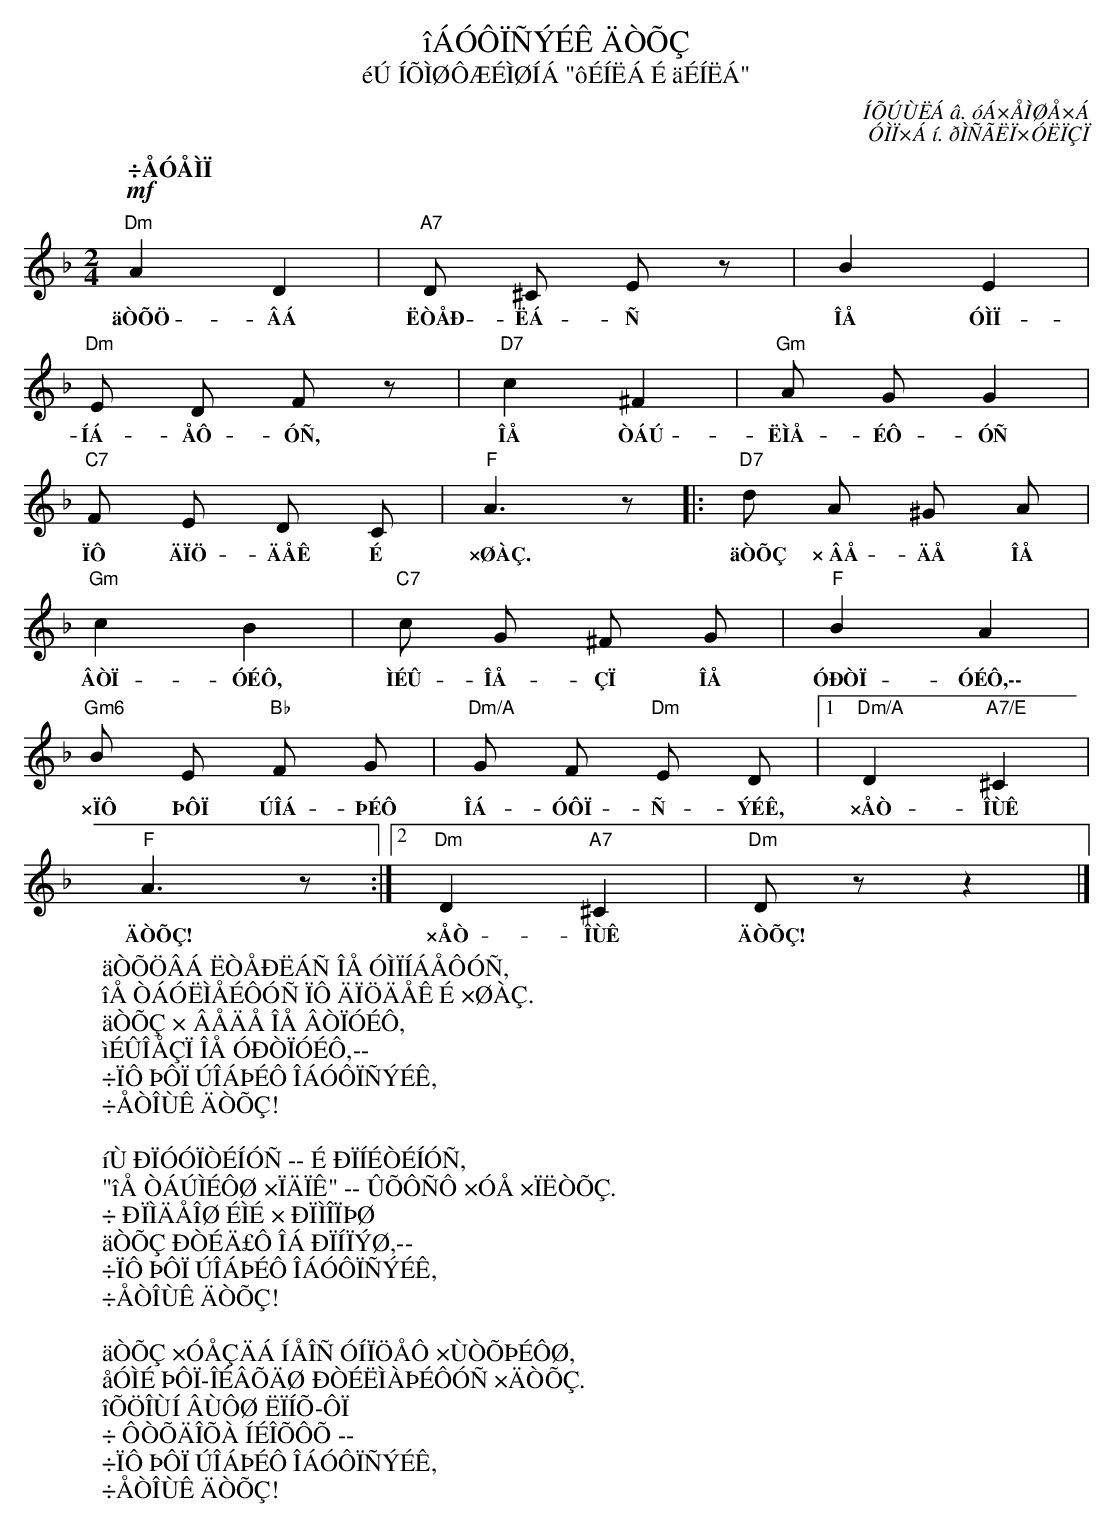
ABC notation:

X:1
T:îÁÓÔÏÑÝÉÊ ÄÒÕÇ
T:éÚ ÍÕÌØÔÆÉÌØÍÁ "ôÉÍËÁ É äÉÍËÁ"
C:ÍÕÚÙËÁ â. óÁ×ÅÌØÅ×Á
C:ÓÌÏ×Á í. ðÌÑÃËÏ×ÓËÏÇÏ
M:2/4
Q:"÷ÅÓÅÌÏ"
L:1/8
K:F
!mf!"Dm"A2 D2|"A7"D ^C E z|B2 E2|
w:äÒÕÖ- ÂÁ ËÒÅÐ- ËÁ- Ñ ÎÅ ÓÌÏ-
"Dm"E D F z|"D7"c2 ^F2|"Gm"A G G2|
w:ÍÁ- ÅÔ- ÓÑ, ÎÅ ÒÁÚ- ËÌÅ- ÉÔ- ÓÑ
"C7"F E D C|"F"A3 z|:"D7"d A ^G A|
w:ÏÔ ÄÏÖ- ÄÅÊ É ×ØÀÇ. äÒÕÇ ×~ÂÅ- ÄÅ ÎÅ
"Gm"c2 B2|"C7"c G ^F G|"F"B2 A2|
w:ÂÒÏ- ÓÉÔ, ÌÉÛ- ÎÅ- ÇÏ ÎÅ ÓÐÒÏ- ÓÉÔ,\-\-
"Gm6"B E "Bb"F G|"Dm/A"G F "Dm"E D|[1 "Dm/A"D2 "A7/E"^C2|
w:×ÏÔ ÞÔÏ ÚÎÁ- ÞÉÔ ÎÁ- ÓÔÏ- Ñ- ÝÉÊ, ×ÅÒ- ÎÙÊ
"F"A3 z:| [2"Dm"D2 "A7"^C2|"Dm"D z z2|]
w:ÄÒÕÇ! ×ÅÒ- ÎÙÊ ÄÒÕÇ!
W:äÒÕÖÂÁ ËÒÅÐËÁÑ ÎÅ ÓÌÏÍÁÅÔÓÑ,
W:îÅ ÒÁÓËÌÅÉÔÓÑ ÏÔ ÄÏÖÄÅÊ É ×ØÀÇ.
W:äÒÕÇ × ÂÅÄÅ ÎÅ ÂÒÏÓÉÔ,
W:ìÉÛÎÅÇÏ ÎÅ ÓÐÒÏÓÉÔ,--
W:÷ÏÔ ÞÔÏ ÚÎÁÞÉÔ ÎÁÓÔÏÑÝÉÊ,
W:÷ÅÒÎÙÊ ÄÒÕÇ!
W:
W:íÙ ÐÏÓÓÏÒÉÍÓÑ -- É ÐÏÍÉÒÉÍÓÑ,
W:"îÅ ÒÁÚÌÉÔØ ×ÏÄÏÊ" -- ÛÕÔÑÔ ×ÓÅ ×ÏËÒÕÇ.
W:÷ ÐÏÌÄÅÎØ ÉÌÉ × ÐÏÌÎÏÞØ
W:äÒÕÇ ÐÒÉÄ£Ô ÎÁ ÐÏÍÏÝØ,--
W:÷ÏÔ ÞÔÏ ÚÎÁÞÉÔ ÎÁÓÔÏÑÝÉÊ,
W:÷ÅÒÎÙÊ ÄÒÕÇ!
W:
W:äÒÕÇ ×ÓÅÇÄÁ ÍÅÎÑ ÓÍÏÖÅÔ ×ÙÒÕÞÉÔØ,
W:åÓÌÉ ÞÔÏ-ÎÉÂÕÄØ ÐÒÉËÌÀÞÉÔÓÑ ×ÄÒÕÇ.
W:îÕÖÎÙÍ ÂÙÔØ ËÏÍÕ-ÔÏ
W:÷ ÔÒÕÄÎÕÀ ÍÉÎÕÔÕ --
W:÷ÏÔ ÞÔÏ ÚÎÁÞÉÔ ÎÁÓÔÏÑÝÉÊ,
W:÷ÅÒÎÙÊ ÄÒÕÇ!
